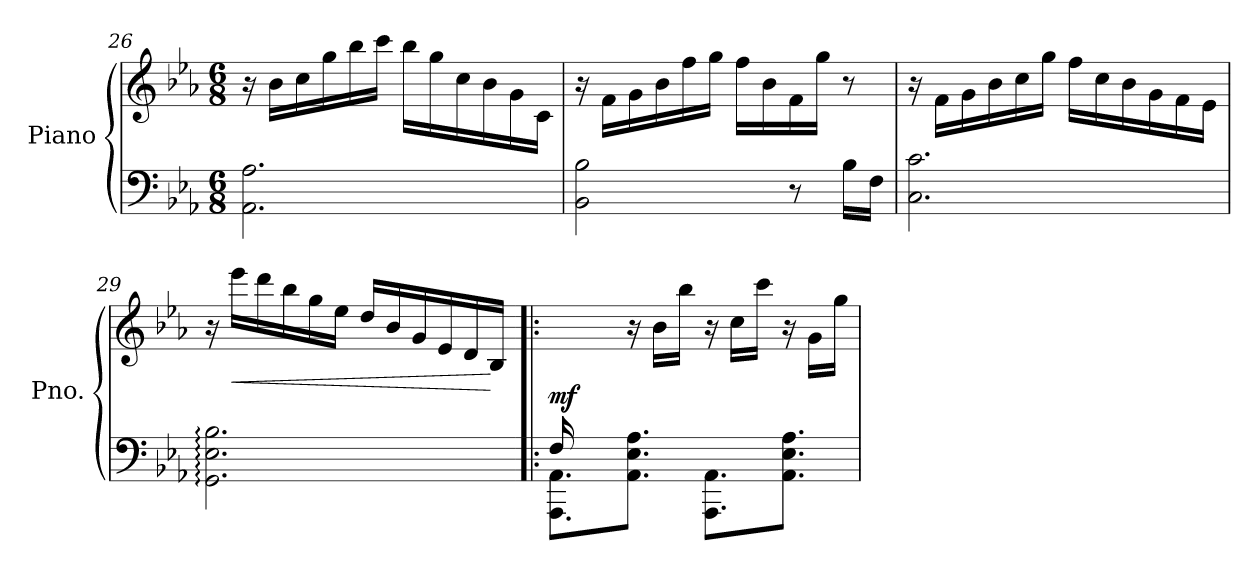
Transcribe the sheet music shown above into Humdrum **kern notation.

**kern	**kern	**dynam
*part1	*part1	*part1
*staff2	*staff1	*staff1/2
*I"Piano	*	*
*I'Pno.	*	*
!!LO:LB:g=z
*clefF4	*clefG2	*
*k[b-e-a-]	*k[b-e-a-]	*
*M6/8	*M6/8	*
=26	=26	=26
2.AA-\ 2.A-\	16r	.
.	16b-\LL	.
.	16cc\	.
.	16gg\	.
.	16bb-\	.
.	16ccc\JJ	.
.	16bb-\LL	.
.	16gg\	.
.	16cc\	.
.	16b-\	.
.	16g\	.
.	16c\JJ	.
=27	=27	=27
2BB-\ 2B-\	16r	.
.	16f\LL	.
.	16g\	.
.	16b-\	.
.	16ff\	.
.	16gg\JJ	.
.	16ff\LL	.
.	16b-\	.
8r	16f\	.
.	16gg\JJ	.
16B-\LL	8r	.
16F\JJ	.	.
=28	=28	=28
2.C\ 2.c\	16r	.
.	16f\LL	.
.	16g\	.
.	16b-\	.
.	16cc\	.
.	16gg\JJ	.
.	16ff\LL	.
.	16cc\	.
.	16b-\	.
.	16g\	.
.	16f\	.
.	16e-\JJ	.
!!LO:LB:g=z
=29	=29	=29
2.GG\: 2.E-\: 2.B-\:	16r	.
!	!	!LO:HP:b
.	16eee-\LL	<
.	16ddd\	.
.	16bb-\	.
.	16gg\	.
.	16ee-\JJ	.
.	16dd/LL	.
.	16b-/	.
.	16g/	.
.	16e-/	.
.	16d/	.
.	16B-/JJ	[
=30!|:	=30!|:	=30!|:
*^	*	*
!	!	!	!LO:DY:b
16F/LL	8.AAA-\ 8.AA-\L	16ryy	mf
2ryy	.	16g\	.
.	.	16gg\JJ	.
.	8.AA-\ 8.E-\ 8.A-\J	16r	.
.	.	16b-\LL	.
.	.	16bb-\JJ	.
.	8.AAA-\ 8.AA-\L	16r	.
.	.	16cc\LL	.
.	.	16ccc\JJ	.
8.ryy	8.AA-\ 8.E-\ 8.A-\J	16r	.
.	.	16g\LL	.
.	.	16gg\JJ	.
*v	*v	*	*
=	=	=
*-	*-	*-
